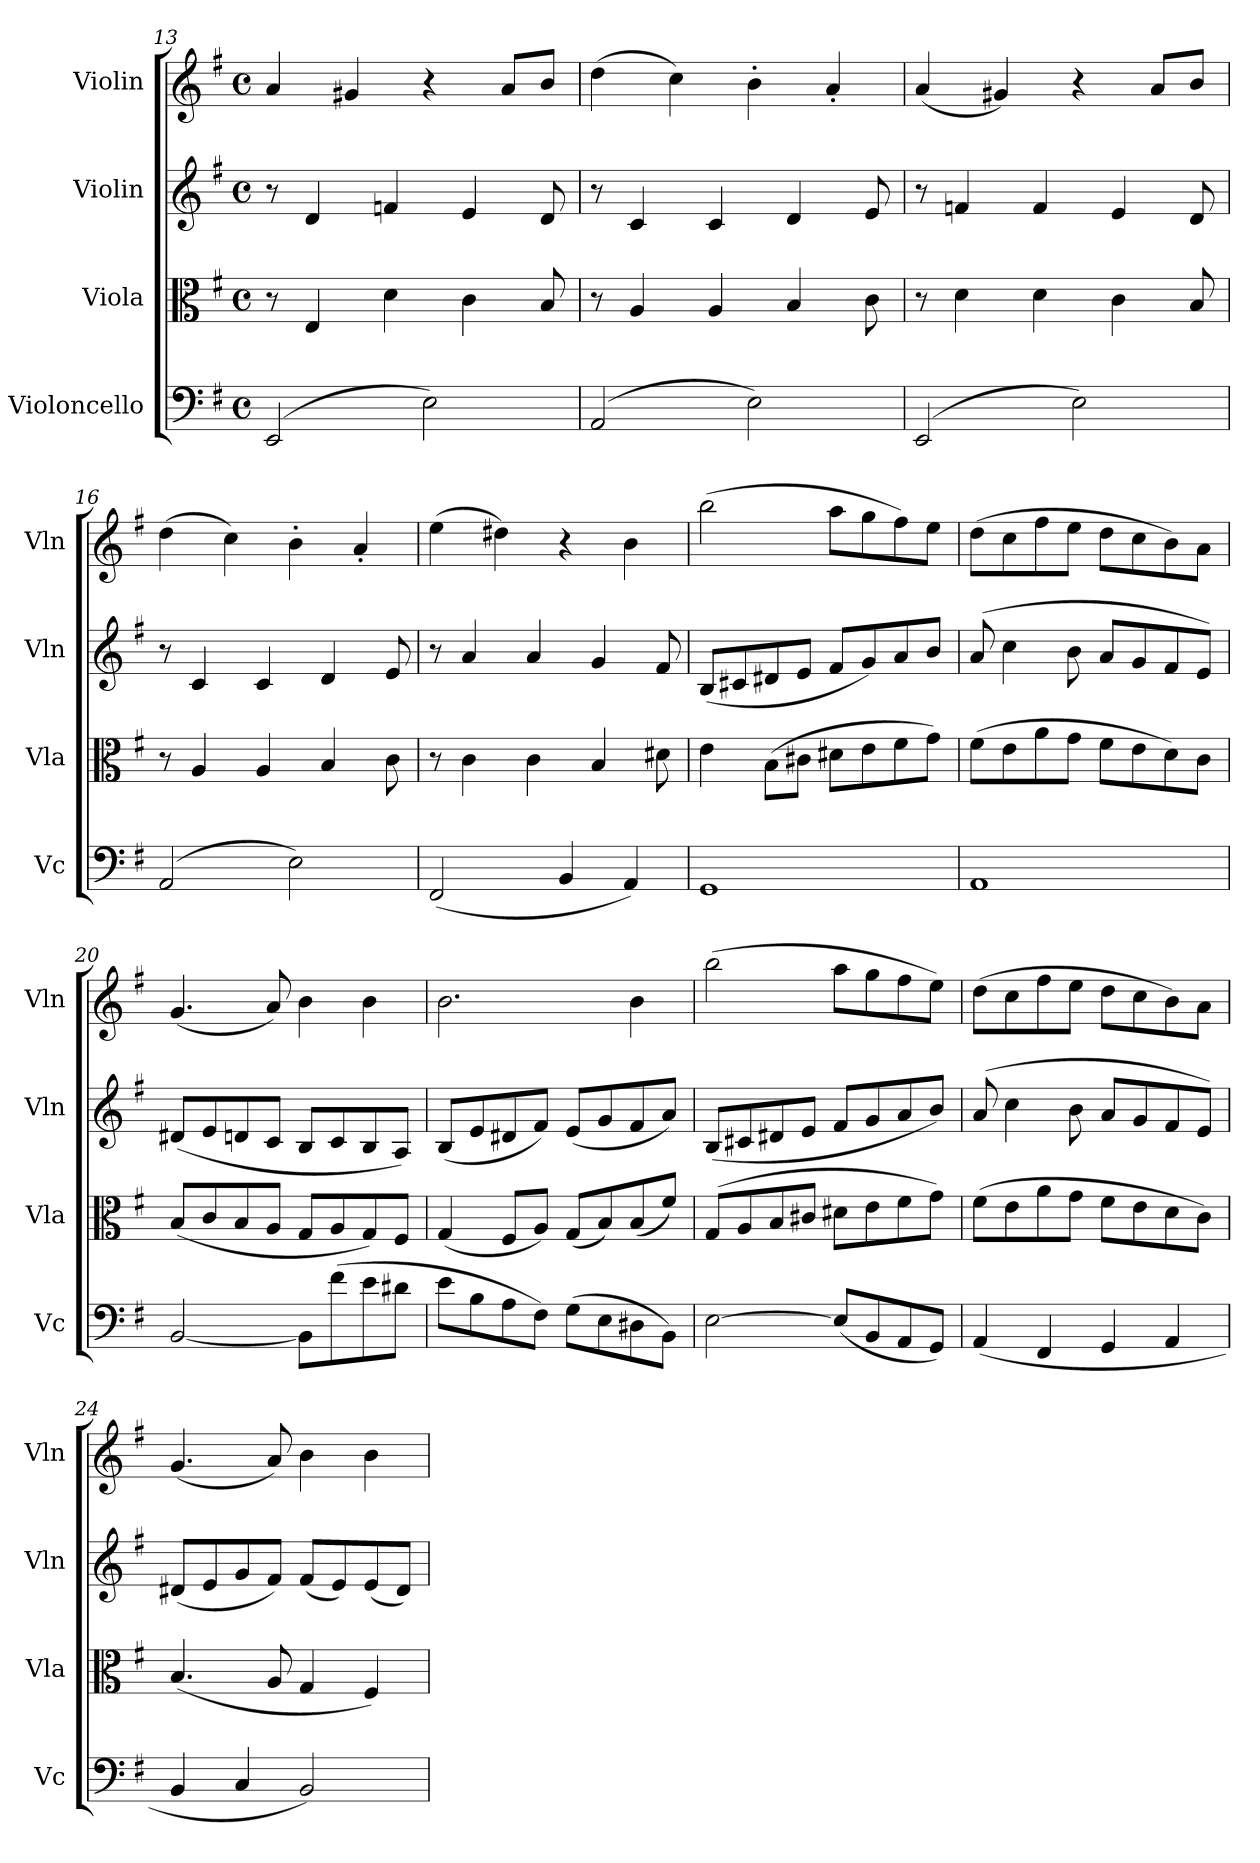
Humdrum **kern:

**kern	**kern	**kern	**kern
*part4	*part3	*part2	*part1
*staff4	*staff3	*staff2	*staff1
*I"Violoncello	*I"Viola	*I"Violin	*I"Violin
*I'Vc	*I'Vla	*I'Vln	*I'Vln
*clefF4	*clefC3	*clefG2	*clefG2
*k[f#]	*k[f#]	*k[f#]	*k[f#]
*M4/4	*M4/4	*M4/4	*M4/4
*met(c)	*met(c)	*met(c)	*met(c)
=13	=13	=13	=13
(2EE/	8r	8r	4a/
.	4E/	4d/	.
.	.	.	4g#X/
.	4d\	4fn/	.
2E\)	.	.	4r
.	4c\	4e/	.
.	.	.	8a/L
.	8B/	8d/	8b/J
=14	=14	=14	=14
(2AA/	8r	8r	(4dd\
.	4A/	4c/	.
.	.	.	4cc\)
.	4A/	4c/	.
2E\)	.	.	4b'\
.	4B/	4d/	.
.	.	.	4a'/
.	8c\	8e/	.
=15	=15	=15	=15
(2EE/	8r	8r	(4a/
.	4d\	4fn/	.
.	.	.	4g#X/)
.	4d\	4f/	.
2E\)	.	.	4r
.	4c\	4e/	.
.	.	.	8a/L
.	8B/	8d/	8b/J
=16	=16	=16	=16
(2AA/	8r	8r	(4dd\
.	4A/	4c/	.
.	.	.	4cc\)
.	4A/	4c/	.
2E\)	.	.	4b'\
.	4B/	4d/	.
.	.	.	4a'/
.	8c\	8e/	.
=17	=17	=17	=17
(2FF#/	8r	8r	(4ee\
.	4c\	4a/	.
.	.	.	4dd#X\)
.	4c\	4a/	.
4BB/	.	.	4r
.	4B/	4g/	.
4AA/)	.	.	4b\
.	8d#X\	8f#/	.
!!LO:LB:g=z
=18	=18	=18	=18
1GG	4e\	(8B/L	(2bb\
.	.	8c#X/	.
.	(8B\L	8d#X/	.
.	8c#X\J	8e/J	.
.	8d#X\L	8f#/L	8aa\L
.	8e\	8g/)	8gg\
.	8f#\	8a/	8ff#\)
.	8g\J)	8b/J	8ee\J
=19	=19	=19	=19
1AA	(8f#\L	(8a/	(8dd\L
.	8e\	4cc\	8cc\
.	8a\	.	8ff#\
.	8g\J	8b\	8ee\J
.	8f#\L	8a/L	8dd\L
.	8e\	8g/	8cc\
.	8d\)	8f#/	8b\)
.	8c\J	8e/J)	8a\J
=20	=20	=20	=20
[2BB/	(8B/L	(8d#X/L	(4.g/
.	8c/	8e/	.
.	8B/	8dn/	.
.	8A/J	8c/J	8a/)
8BB\L]	8G/L	8B/L	4b\
(8f#\	8A/	8c/	.
8e\	8G/)	8B/	4b\
8d#X\J	8F#/J	8A/J)	.
=21	=21	=21	=21
8e\L	(4G/	(8B/L	2.b\
8B\	.	8e/	.
8A\	8F#/L	8d#X/	.
8F#\J)	8A/J)	8f#/J)	.
(8G\L	(8G/L	(8e/L	.
8E\	8B/)	8g/	.
8D#X\	(8B/	8f#/	4b\
8BB\J)	8f#/J)	8a/J)	.
=22	=22	=22	=22
[2E\	(8G/L	(8B/L	(2bb\
.	8A/	8c#X/	.
.	8B/	8d#X/	.
.	8c#X/J	8e/J	.
(8E/L]	8d#X\L	8f#/L	8aa\L
8BB/	8e\	8g/	8gg\
8AA/	8f#\	8a/	8ff#\
8GG/J)	8g\J)	8b/J)	8ee\J)
=23	=23	=23	=23
(4AA/	(8f#\L	(8a/	(8dd\L
.	8e\	4cc\	8cc\
4FF#/	8a\	.	8ff#\
.	8g\J	8b\	8ee\J
4GG/	8f#\L	8a/L	8dd\L
.	8e\	8g/	8cc\
4AA/	8d\	8f#/	8b\)
.	8c\J)	8e/J)	8a\J
!!LO:LB:g=z
=24	=24	=24	=24
4BB/	(4.B/	(8d#X/L	(4.g/
.	.	8e/	.
4C/	.	8g/	.
.	8A/	8f#/J)	8a/)
2BB/)	4G/	(8f#/L	4b\
.	.	8e/)	.
.	4F#/)	(8e/	4b\
.	.	8d#/J)	.
=	=	=	=
*-	*-	*-	*-
